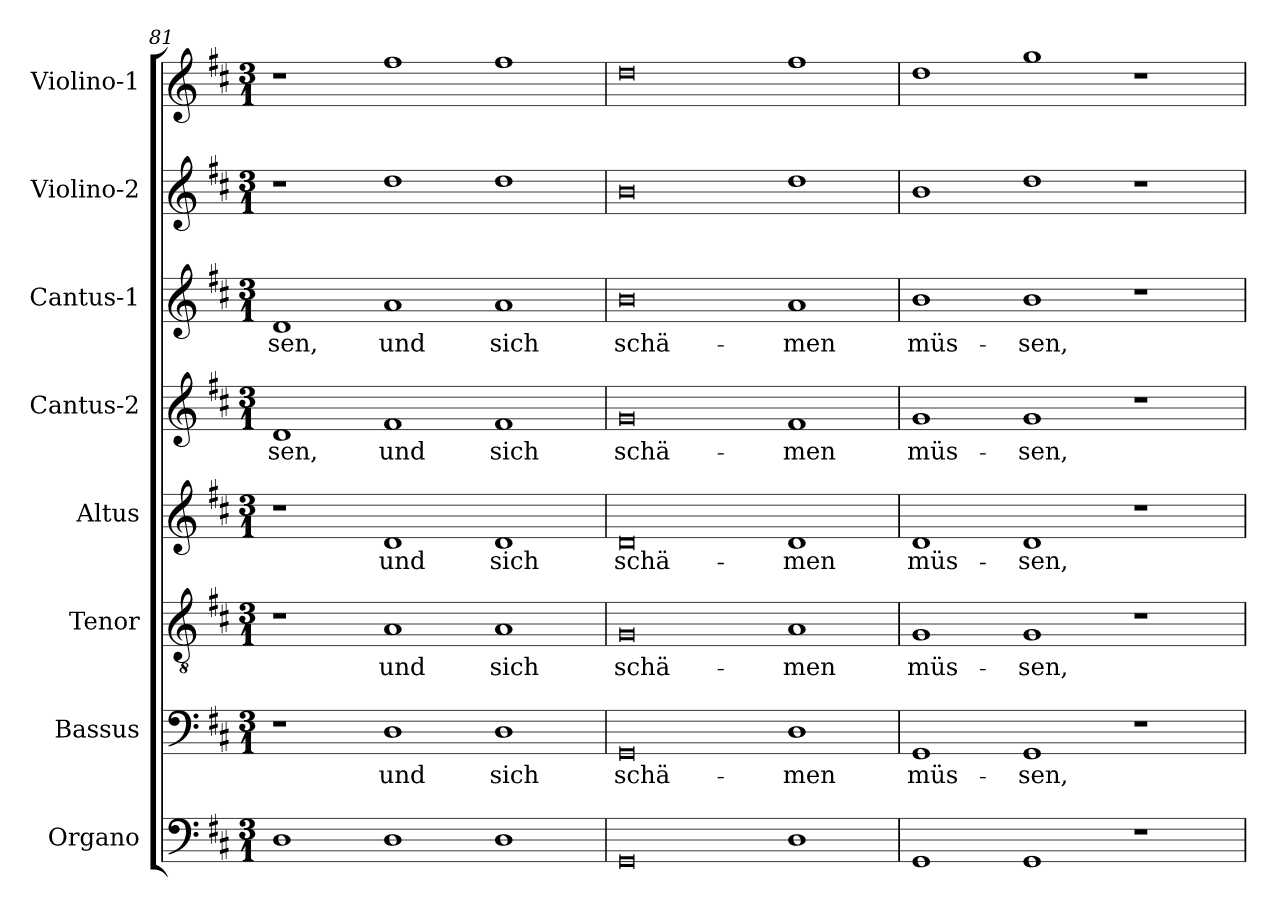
**kern	**kern	**text	**kern	**text	**kern	**text	**kern	**text	**kern	**text	**kern	**kern
*part8	*part7	*part7	*part6	*part6	*part5	*part5	*part4	*part4	*part3	*part3	*part2	*part1
*staff8	*staff7	*staff7	*staff6	*staff6	*staff5	*staff5	*staff4	*staff4	*staff3	*staff3	*staff2	*staff1
*I"Organo	*I"Bassus	*	*I"Tenor	*	*I"Altus	*	*I"Cantus-2	*	*I"Cantus-1	*	*I"Violino-2	*I"Violino-1
*I'Og	*I'B	*	*I'T	*	*I'A	*	*I'C2	*	*I'C1	*	*I'V2	*I'V1
*clefF4	*clefF4	*	*clefGv2	*	*clefG2	*	*clefG2	*	*clefG2	*	*clefG2	*clefG2
*k[f#c#]	*k[f#c#]	*	*k[f#c#]	*	*k[f#c#]	*	*k[f#c#]	*	*k[f#c#]	*	*k[f#c#]	*k[f#c#]
*D:	*D:	*	*D:	*	*D:	*	*D:	*	*D:	*	*D:	*D:
*M3/1	*M3/1	*	*M3/1	*	*M3/1	*	*M3/1	*	*M3/1	*	*M3/1	*M3/1
=81	=81	=81	=81	=81	=81	=81	=81	=81	=81	=81	=81	=81
!	!	!	!	!	!	!	!	!LO:LY:b	!	!	!	!
!	!	!	!	!	!	!	!	!	!	!LO:LY:b	!	!
1D	1r	.	1r	.	1r	.	1d	-sen,	1d	-sen,	1r	1r
!	!	!LO:LY:b	!	!	!	!	!	!	!	!	!	!
!	!	!	!	!LO:LY:b	!	!	!	!	!	!	!	!
!	!	!	!	!	!	!LO:LY:b	!	!	!	!	!	!
!	!	!	!	!	!	!	!	!LO:LY:b	!	!	!	!
!	!	!	!	!	!	!	!	!	!	!LO:LY:b	!	!
1D	1D	und	1A	und	1d	und	1f#	und	1a	und	1dd	1ff#
!	!	!LO:LY:b	!	!	!	!	!	!	!	!	!	!
!	!	!	!	!LO:LY:b	!	!	!	!	!	!	!	!
!	!	!	!	!	!	!LO:LY:b	!	!	!	!	!	!
!	!	!	!	!	!	!	!	!LO:LY:b	!	!	!	!
!	!	!	!	!	!	!	!	!	!	!LO:LY:b	!	!
1D	1D	sich	1A	sich	1d	sich	1f#	sich	1a	sich	1dd	1ff#
=82	=82	=82	=82	=82	=82	=82	=82	=82	=82	=82	=82	=82
!	!	!LO:LY:b	!	!	!	!	!	!	!	!	!	!
!	!	!	!	!LO:LY:b	!	!	!	!	!	!	!	!
!	!	!	!	!	!	!LO:LY:b	!	!	!	!	!	!
!	!	!	!	!	!	!	!	!LO:LY:b	!	!	!	!
!	!	!	!	!	!	!	!	!	!	!LO:LY:b	!	!
0GG	0GG	schä-	0G	schä-	0d	schä-	0g	schä-	0b	schä-	0b	0dd
!	!	!LO:LY:b	!	!	!	!	!	!	!	!	!	!
!	!	!	!	!LO:LY:b	!	!	!	!	!	!	!	!
!	!	!	!	!	!	!LO:LY:b	!	!	!	!	!	!
!	!	!	!	!	!	!	!	!LO:LY:b	!	!	!	!
!	!	!	!	!	!	!	!	!	!	!LO:LY:b	!	!
1D	1D	-men	1A	-men	1d	-men	1f#	-men	1a	-men	1dd	1ff#
!!LO:PB:g=z
=83	=83	=83	=83	=83	=83	=83	=83	=83	=83	=83	=83	=83
!	!	!LO:LY:b	!	!	!	!	!	!	!	!	!	!
!	!	!	!	!LO:LY:b	!	!	!	!	!	!	!	!
!	!	!	!	!	!	!LO:LY:b	!	!	!	!	!	!
!	!	!	!	!	!	!	!	!LO:LY:b	!	!	!	!
!	!	!	!	!	!	!	!	!	!	!LO:LY:b	!	!
1GG	1GG	müs-	1G	müs-	1d	müs-	1g	müs-	1b	müs-	1b	1dd
!	!	!LO:LY:b	!	!	!	!	!	!	!	!	!	!
!	!	!	!	!LO:LY:b	!	!	!	!	!	!	!	!
!	!	!	!	!	!	!LO:LY:b	!	!	!	!	!	!
!	!	!	!	!	!	!	!	!LO:LY:b	!	!	!	!
!	!	!	!	!	!	!	!	!	!	!LO:LY:b	!	!
1GG	1GG	-sen,	1G	-sen,	1d	-sen,	1g	-sen,	1b	-sen,	1dd	1gg
1r	1r	.	1r	.	1r	.	1r	.	1r	.	1r	1r
=	=	=	=	=	=	=	=	=	=	=	=	=
*-	*-	*-	*-	*-	*-	*-	*-	*-	*-	*-	*-	*-
